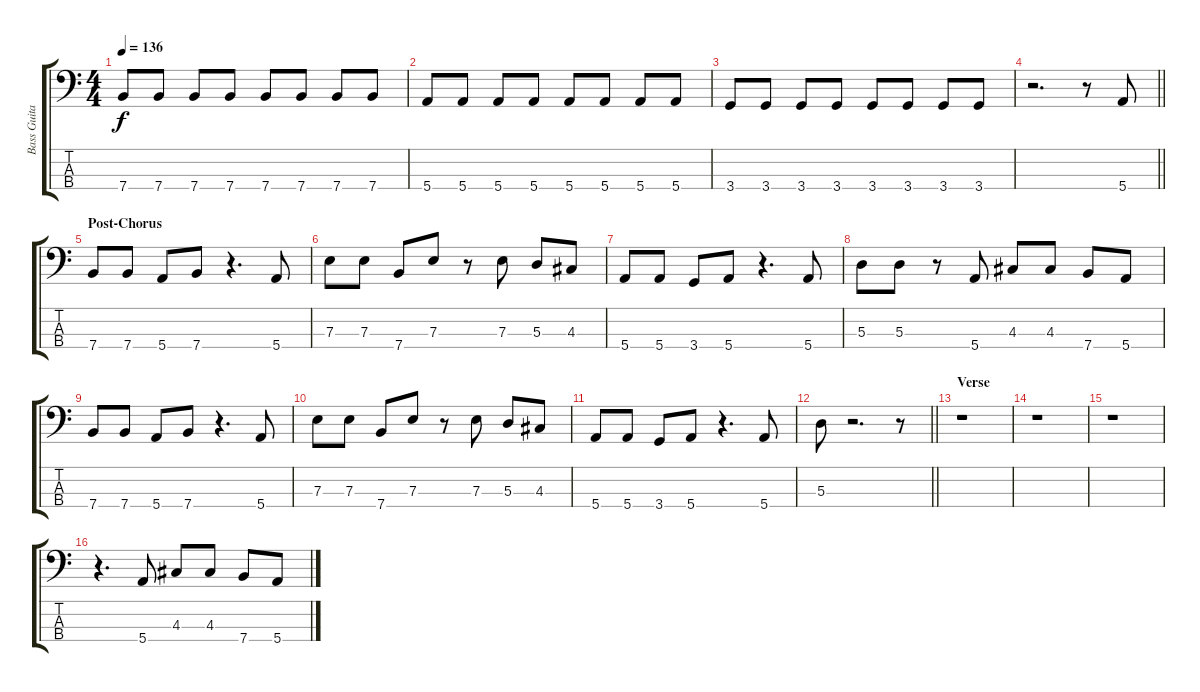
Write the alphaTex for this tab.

\track ("Bass Guitar" "Bass Guita") {instrument electricbassfinger}
\staff {score tabs}
\tuning (G2 D2 A1 E1) {hide}
\ts (4 4)
\tempo 136
\clef f4
\ks c
7.4.8{dy f} 7.4.8 7.4.8 7.4.8 7.4.8 7.4.8 7.4.8 7.4.8 |
5.4.8 5.4.8 5.4.8 5.4.8 5.4.8 5.4.8 5.4.8 5.4.8 |
3.4.8 3.4.8 3.4.8 3.4.8 3.4.8 3.4.8 3.4.8 3.4.8 |
\barLineRight lightlight
r.2{d} r.8 5.4.8 |
\section ("" "Post-Chorus")
7.4.8 7.4.8 5.4.8 7.4.8 r.4{d} 5.4.8 |
7.3.8 7.3.8 7.4.8 7.3.8 r.8 7.3.8 5.3.8 4.3.8 |
5.4.8 5.4.8 3.4.8 5.4.8 r.4{d} 5.4.8 |
5.3.8 5.3.8 r.8 5.4.8 4.3.8 4.3.8 7.4.8 5.4.8 |
7.4.8 7.4.8 5.4.8 7.4.8 r.4{d} 5.4.8 |
7.3.8 7.3.8 7.4.8 7.3.8 r.8 7.3.8 5.3.8 4.3.8 |
5.4.8 5.4.8 3.4.8 5.4.8 r.4{d} 5.4.8 |
\barLineRight lightlight
5.3.8 r.2{d} r.8 |
\section ("" "Verse")
r.1 |
r.1 |
r.1 |
r.4{d} 5.4.8 4.3.8 4.3.8 7.4.8 5.4.8
